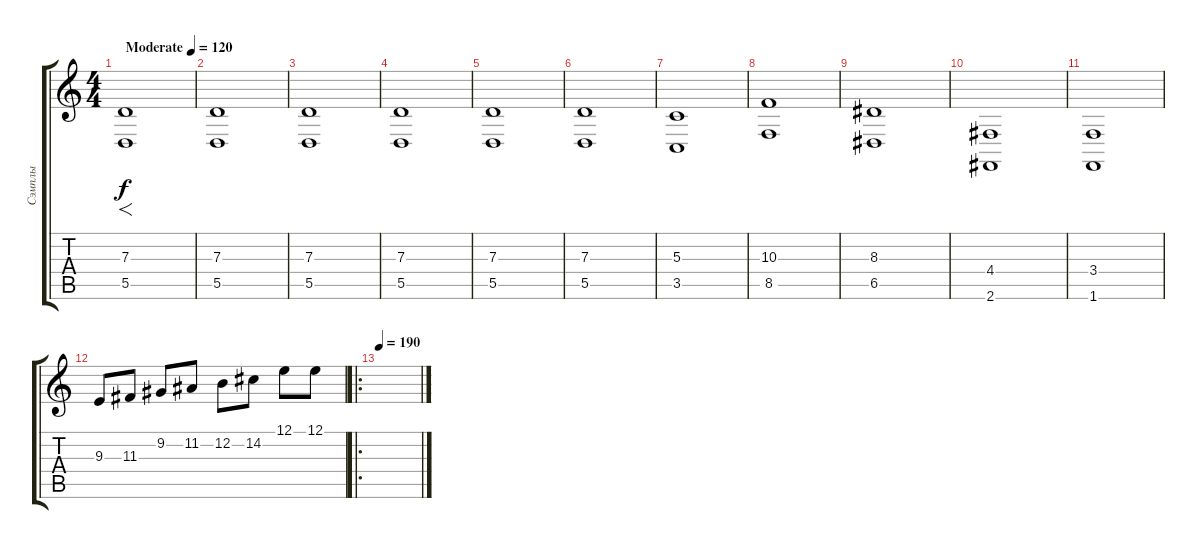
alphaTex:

\track ("Сэмплы" "Сэмплы") {instrument fx7echoes}
\staff {score tabs}
\tuning (E4 B3 G3 D3 A2 E2) {hide}
\ts (4 4)
\tempo (120 "Moderate")
\clef g2
\ks c
(7.3 5.5).1{f dy f instrument fx7echoes} |
(7.3 5.5).1 |
(7.3 5.5).1 |
(7.3 5.5).1 |
(7.3 5.5).1 |
(7.3 5.5).1 |
(5.3 3.5).1 |
(10.3 8.5).1 |
(8.3 6.5).1 |
(4.4 2.6).1 |
(3.4 1.6).1 |
9.3.8 11.3.8 9.2.8 11.2.8 12.2.8 14.2.8 12.1.8 12.1.8 |
\ro
\tempo 190
